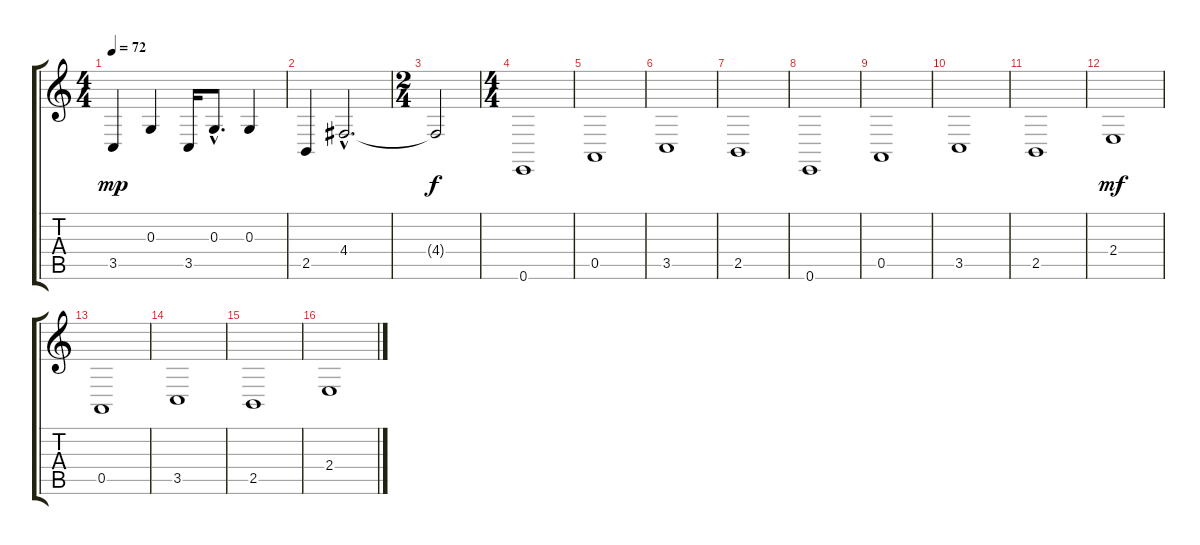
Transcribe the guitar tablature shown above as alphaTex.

\track "" {instrument acousticgrandpiano}
\staff {score tabs}
\tuning (E4 B3 G3 D3 A2 E2) {hide}
\ts (4 4)
\tempo 72
\clef g2
\ks c
3.5.4{dy mp} 0.3.4 3.5.16 0.3{hac}.8{d} 0.3.4 |
2.5.4 4.4{hac}.2{d} |
\ts (2 4)
4.4{t}.2{dy f} |
\ts (4 4)
0.6.1 |
0.5.1 |
3.5.1 |
2.5.1 |
0.6.1 |
0.5.1 |
3.5.1 |
2.5.1 |
2.4.1{dy mf} |
0.5.1 |
3.5.1 |
2.5.1 |
2.4.1
